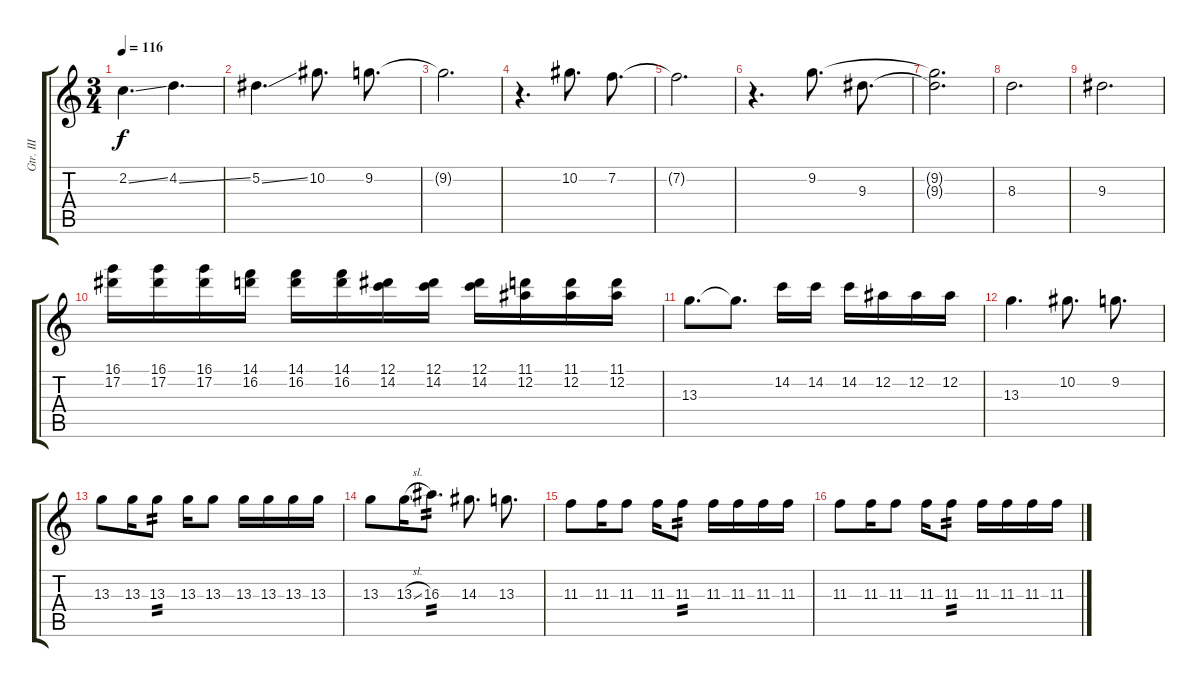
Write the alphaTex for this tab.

\track ("Gtr. III" "Gtr. III") {instrument electricguitarjazz}
\staff {score tabs}
\tuning (Eb4 Bb3 Gb3 Db3 Ab2 Eb2) {hide}
\ts (3 4)
\tempo 116
\clef g2
\ks c
2.2{ss}.4{d dy f} 4.2{ss}.4{d} |
5.2{ss}.4{d} 10.2.8{d} 9.2.8{d} |
9.2{t}.2{d} |
r.4{d} 10.2.8{d} 7.2.8{d} |
7.2{t}.2{d} |
r.4{d} 9.2.8{d} 9.3.8{d} |
(9.2{t} 9.3{t}).2{d} |
8.3.2{d} |
9.3.2{d} |
(16.1 17.2).16 (16.1 17.2).16 (16.1 17.2).16 (14.1 16.2).16 (14.1 16.2).16 (14.1 16.2).16 (12.1 14.2).16 (12.1 14.2).16 (12.1 14.2).16 (11.1 12.2).16 (11.1 12.2).16 (11.1 12.2).16 |
13.3.8{d} 13.3{t}.8{d} 14.2.16 14.2.16 14.2.16 12.2.16 12.2.16 12.2.16 |
13.3.4{d} 10.2.8{d} 9.2.8{d} |
13.3.8 13.3.16 13.3.8{tp 2} 13.3.16 13.3.8 13.3.16 13.3.16 13.3.16 13.3.16 |
13.3.8 13.3{sl}.16 16.3.8{d tp 2} 14.3.8{d} 13.3.8{d} |
11.3.8 11.3.16 11.3.8 11.3.16 11.3.8{tp 2} 11.3.16 11.3.16 11.3.16 11.3.16 |
11.3.8 11.3.16 11.3.8 11.3.16 11.3.8{tp 2} 11.3.16 11.3.16 11.3.16 11.3.16
